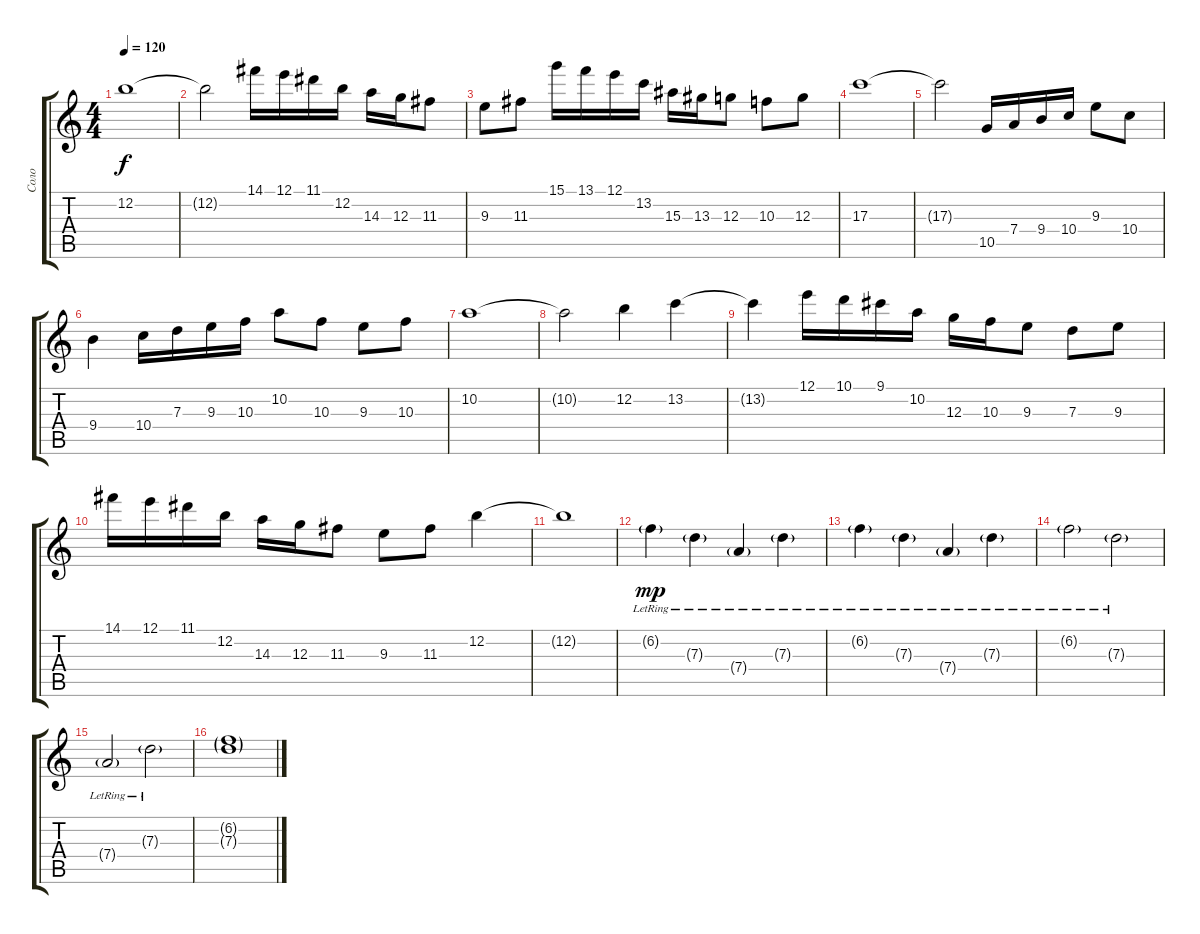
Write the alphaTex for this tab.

\track ("Соло" "Соло") {instrument overdrivenguitar}
\staff {score tabs}
\tuning (E4 B3 G3 D3 A2 E2) {hide}
\ts (4 4)
\tempo 120
\clef g2
\ks c
12.2.1{dy f} |
12.2{t}.2 14.1.16 12.1.16 11.1.16 12.2.16 14.3.16 12.3.16 11.3.8 |
9.3.8 11.3.8 15.1.16 13.1.16 12.1.16 13.2.16 15.3.16 13.3.16 12.3.8 10.3.8 12.3.8 |
17.3.1 |
17.3{t}.2 10.5.16 7.4.16 9.4.16 10.4.16 9.3.8 10.4.8 |
9.4.4 10.4.16 7.3.16 9.3.16 10.3.16 10.2.8 10.3.8 9.3.8 10.3.8 |
10.2.1 |
10.2{t}.2 12.2.4 13.2.4 |
13.2{t}.4 12.1.16 10.1.16 9.1.16 10.2.16 12.3.16 10.3.16 9.3.8 7.3.8 9.3.8 |
14.1.16 12.1.16 11.1.16 12.2.16 14.3.16 12.3.16 11.3.8 9.3.8 11.3.8 12.2.4 |
12.2{t}.1 |
6.2{g lr}.4{dy mp} 7.3{g lr}.4 7.4{g lr}.4 7.3{g lr}.4 |
6.2{g lr}.4 7.3{g lr}.4 7.4{g lr}.4 7.3{g lr}.4 |
6.2{g lr}.2 7.3{g lr}.2 |
7.4{g lr}.2 7.3{g lr}.2 |
(6.2{g} 7.3{g}).1
